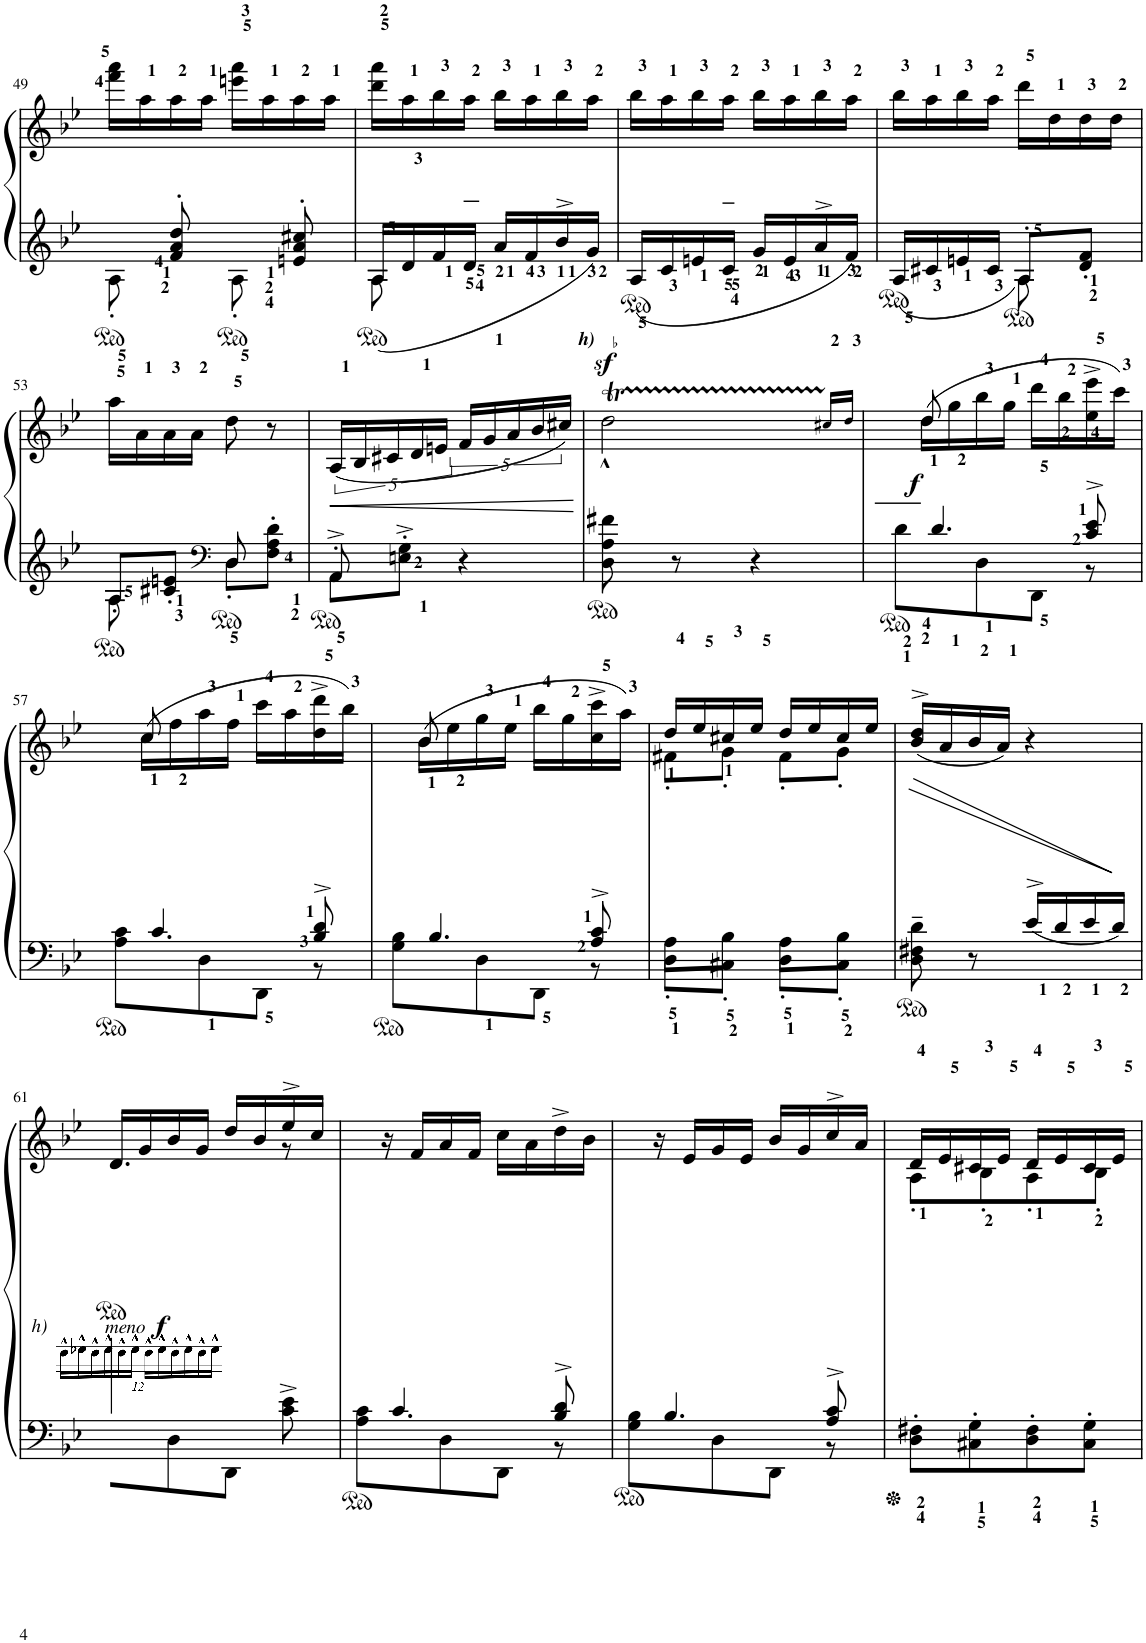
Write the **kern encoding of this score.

**kern	**kern	**dynam
*part1	*part1	*part1
*staff2	*staff1	*staff1/2
*I"Piano	*	*
*I'Pno.	*	*
!!LO:PB:g=z
*clefG2	*clefG2	*
*k[b-e-]	*k[b-e-]	*
*M2/4	*M2/4	*
=49	=49	=49
8A'<\	16fff\ 16aaa\LL	.
.	16aa\	.
8f/'> 8a/'> 8dd/'>	16aa\	.
.	16aa\JJ	.
8A'<\	16eeen\ 16aaa\LL	.
.	16aa\	.
8en/'> 8a/'> 8cc#X/'>	16aa\	.
.	16aa\JJ	.
=50	=50	=50
*^	*	*
16A/LL	8A\	16ddd\ 16aaa\LL	.
16d/	.	16aa\	.
16f/	8ryy	16bb-\	.
16d/JJ	.	16aa\JJ	.
16a/LL	4ryy	16bb-\LL	.
16f/	.	16aa\	.
16b-^>/	.	16bb-\	.
16g/JJ	.	16aa\JJ	.
*v	*v	*	*
=51	=51	=51
16A/LL	16bb-\LL	.
16c/	16aa\	.
16en/	16bb-\	.
16c/JJ	16aa\JJ	.
16g/LL	16bb-\LL	.
16e/	16aa\	.
16a^>/	16bb-\	.
16f/JJ	16aa\JJ	.
=52	=52	=52
*^	*	*
16A/LL	4ryy	16bb-\LL	.
16c#X/	.	16aa\	.
16en/	.	16bb-\	.
16c#/JJ	.	16aa\JJ	.
8A'/L	8A\	16ddd\LL	.
.	.	16dd\	.
8d/' 8f/'J	8ryy	16dd\	.
.	.	16dd\JJ	.
!!LO:LB:g=z
=53	=53	=53	=53
8A'</L	8A\	16aa\LL	.
.	.	16a\	.
8c#X/'< 8en/'<J	8ryy	16a\	.
.	.	16a\JJ	.
*clefF4	*	*	*
8D'\L	8D/	8dd\	.
8F\' 8A\' 8d\'J	8ryy	8r	.
=54	=54	=54	=54
!	!	!	!LO:HP:b
8AA'>^>\L	8AA/	(20A/LL	<
.	.	20B-/	.
.	.	20c#X/	.
8En\'>^> 8G\'>^>J	8ryy	.	.
.	.	20d/	.
.	.	20en/JJ	.
4r	4ryy	20f/LL	.
.	.	20g/	.
.	.	20a/	.
.	.	20b-/	.
.	.	20cc#X/JJ)	.
*v	*v	*	*
.	.	[
=55	=55	=55
*	*^	*
*	*	*Xtuplet	*
!	!LO:TX:a:Bi:t=h)	!	!
!	!	!	!LO:DY:a
8D\^ 8A\^ 8f#X\^	2ddt^^\	24dd^^!	sf
.	.	24ee-^^!	.
.	.	24dd^^!	.
8r	.	24ee-^^!	.
.	.	24dd^^!	.
.	.	24ee-^^!	.
4r	.	24dd^^!	.
.	.	24ee-^^!	.
.	.	24dd^^!	.
.	.	24ee-^^!	.
.	.	24cc#X^^!/LL	.
.	.	24dd^^!/JJ	.
=56	=56	=56	=56
*^	*	*	*
!	!	!	!	!LO:DY:b
8d^\L	4.d/	(>16dd^\LL	8dd/	f
.	.	16gg\	.	.
8D^\	.	16bb-\	8ryy	.
.	.	16gg\JJ	.	.
8DD^^\J	.	16ddd<\LL	4ryy	.
.	.	16bb-\	.	.
8c/^> 8e-/^>	8r	16ee-\^> 16eee-\^>	.	.
.	.	16ccc\JJ)	.	.
!!LO:LB:g=z	!!
=57	=57	=57	=57	=57
8A\ 8c\L	4.c/	(>16cc\LL	8cc/	.
.	.	16ff\	.	.
8D^\	.	16aa\	8ryy	.
.	.	16ff\JJ	.	.
8DD^^\J	.	16ccc\LL	4ryy	.
.	.	16aa\	.	.
8B-/^ 8d/^	8r	16dd\^> 16ddd\^>	.	.
.	.	16bb-\JJ)	.	.
=58	=58	=58	=58	=58
8G\ 8B-\L	4.B-/	(>16b-\LL	8b-/	.
.	.	16ee-\	.	.
8D^\	.	16gg\	8ryy	.
.	.	16ee-\JJ	.	.
8DD^^\J	.	16bb-\LL	4ryy	.
.	.	16gg\	.	.
8A/^ 8c/^	8r	16cc\^> 16ccc\^>	.	.
.	.	16aa\JJ)	.	.
=59	=59	=59	=59	=59
8D'\L	8A\L	16dd/LL	8f#X'\L	.
.	.	16ee-/	.	.
8C#X'\J	8B-\J	16cc#X/	8g'\J	.
.	.	16ee-/JJ	.	.
8D'\L	8A\L	16dd/LL	8f#'\L	.
.	.	16ee-/	.	.
8C#'\J	8B-\J	16cc#/	8g'\J	.
.	.	16ee-/JJ	.	.
*v	*v	*	*	*
*	*v	*v	*
=60	=60	=60
!	!	!LO:HP:b
8D\~ 8F#X\~ 8d\~	(16b-/^> 16dd/^>LL	>
.	16a/	.
8r	16b-/	.
.	16a/JJ)	.
16e-^>/LL	4r	.
16d/	.	.
16e-/	.	.
16d/JJ	.	.
.	.	]
!!LO:LB:g=z
=61	=61	=61
*	*^	*
!	!LO:TX:b:i:t=h)	!	!
!	!	!	!LO:DY:b
!	!	!	!LO:DY:n=1:b
8d\L	16d/LL	4.d^	other-dynamics f
.	16g/	.	.
8D^\	16b-/	.	.
.	16g/JJ	.	.
8DD^\J	16dd/LL	.	.
.	16b-/	.	.
8c\^ 8e-\^	16ee-^/	8r	.
.	16cc/JJ	.	.
*	*v	*v	*
=62	=62	=62
*^	*	*
8A\ 8c\L	4.c^/	16r	.
.	.	16f/LL	.
8D^\	.	16a/	.
.	.	16f/JJ	.
8DD^\J	.	16cc\LL	.
.	.	16a\	.
8B-/^ 8d/^	8r	16dd^\	.
.	.	16b-\JJ	.
=63	=63	=63	=63
8G\ 8B-\L	4.B-^/	16r	.
.	.	16e-/LL	.
8D^\	.	16g/	.
.	.	16e-/JJ	.
8DD^\J	.	16b-/LL	.
.	.	16g/	.
8A/^ 8c/^	8r	16cc^>/	.
.	.	16a/JJ	.
*v	*v	*	*
=64	=64	=64
*	*^	*
8D\' 8F#X\'L	16d/LL	8A'\L	.
.	16e-/	.	.
8C#X\' 8G\'	16c#X/	8B-'\	.
.	16e-/JJ	.	.
8D\' 8F#\'	16d/LL	8A'\	.
.	16e-/	.	.
8C#\' 8G\'J	16c#/	8B-'\J	.
.	16e-/JJ	.	.
*	*v	*v	*
=	=	=
*-	*-	*-
